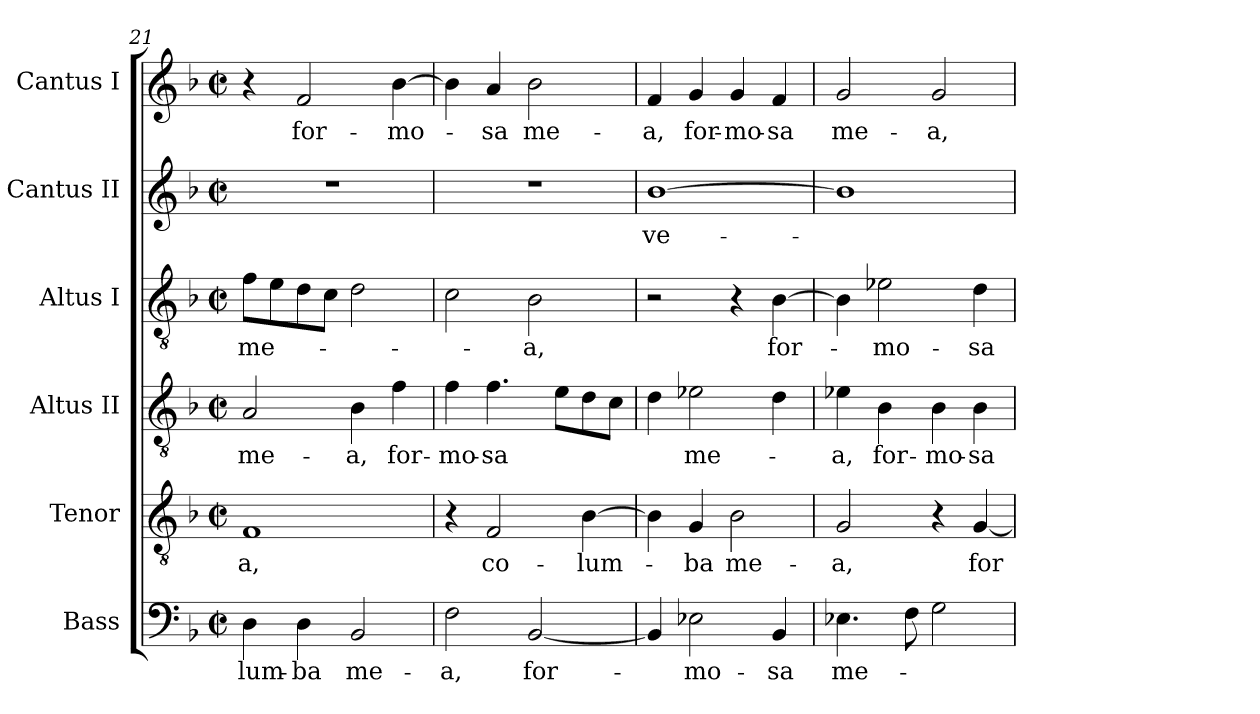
**kern	**text	**kern	**text	**kern	**text	**kern	**text	**kern	**text	**kern	**text
*part6	*part6	*part5	*part5	*part4	*part4	*part3	*part3	*part2	*part2	*part1	*part1
*staff6	*staff6	*staff5	*staff5	*staff4	*staff4	*staff3	*staff3	*staff2	*staff2	*staff1	*staff1
*I"Bass	*	*I"Tenor	*	*I"Altus II	*	*I"Altus I	*	*I"Cantus II	*	*I"Cantus I	*
*I'B.	*	*I'T.	*	*I'A. II	*	*I'A. I	*	*I'S. II	*	*I'S. I	*
*clefF4	*	*clefGv2	*	*clefGv2	*	*clefGv2	*	*clefG2	*	*clefG2	*
*	*	*ITrd7c12	*	*	*	*	*	*	*	*	*
*k[b-]	*	*k[b-]	*	*k[b-]	*	*k[b-]	*	*k[b-]	*	*k[b-]	*
*F:	*	*F:	*	*F:	*	*F:	*	*F:	*	*F:	*
*M2/2	*	*M2/2	*	*M2/2	*	*M2/2	*	*M2/2	*	*M2/2	*
*met(c|)	*	*met(c|)	*	*met(c|)	*	*met(c|)	*	*met(c|)	*	*met(c|)	*
=21	=21	=21	=21	=21	=21	=21	=21	=21	=21	=21	=21
!	!LO:LY:b:color=#000000	!	!	!	!	!	!	!	!	!	!
!	!	!	!LO:LY:b:color=#000000	!	!	!	!	!	!	!	!
!	!	!	!	!	!LO:LY:b:color=#000000	!	!	!	!	!	!
!	!	!	!	!	!	!	!LO:LY:b:color=#000000	!	!	!	!
4Di\	-lum-	1FFi	-a,	2Ai/	me-	8fi\L	me-	1r	.	4r	.
.	.	.	.	.	.	8ei\	.	.	.	.	.
!	!LO:LY:b:color=#000000	!	!	!	!	!	!	!	!	!	!
!	!	!	!	!	!	!	!	!	!	!	!LO:LY:b:color=#000000
4Di\	-ba	.	.	.	.	8di\	.	.	.	2fi/	for-
.	.	.	.	.	.	8ci\J	.	.	.	.	.
!	!LO:LY:b:color=#000000	!	!	!	!	!	!	!	!	!	!
!	!	!	!	!	!LO:LY:b:color=#000000	!	!	!	!	!	!
2BB-i/	me-	.	.	4B-i\	-a,	2di\	.	.	.	.	.
!	!	!	!	!	!LO:LY:b:color=#000000	!	!	!	!	!	!
!	!	!	!	!	!	!	!	!	!	!	!LO:LY:b:color=#000000
.	.	.	.	4fi\	for-	.	.	.	.	[>4b-i\	-mo-
=22	=22	=22	=22	=22	=22	=22	=22	=22	=22	=22	=22
!	!LO:LY:b:color=#000000	!	!	!	!	!	!	!	!	!	!
!	!	!	!	!	!LO:LY:b:color=#000000	!	!	!	!	!	!
2Fi\	-a,	4r	.	4fi\	-mo-	2ci\	.	1r	.	4b-i\]	.
!	!	!	!LO:LY:b:color=#000000	!	!	!	!	!	!	!	!
!	!	!	!	!	!LO:LY:b:color=#000000	!	!	!	!	!	!
!	!	!	!	!	!	!	!	!	!	!	!LO:LY:b:color=#000000
.	.	2FFi/	co-	4.fi\	-sa	.	.	.	.	4ai/	-sa
!	!LO:LY:b:color=#000000	!	!	!	!	!	!	!	!	!	!
!	!	!	!	!	!	!	!LO:LY:b:color=#000000	!	!	!	!
!	!	!	!	!	!	!	!	!	!	!	!LO:LY:b:color=#000000
[<2BB-i/	for-	.	.	.	.	2B-i\	-a,	.	.	2b-i\	me-
.	.	.	.	8ei\L	.	.	.	.	.	.	.
!	!	!	!LO:LY:b:color=#000000	!	!	!	!	!	!	!	!
.	.	[>4BB-i\	-lum-	8di\	.	.	.	.	.	.	.
.	.	.	.	8ci\J	.	.	.	.	.	.	.
=23	=23	=23	=23	=23	=23	=23	=23	=23	=23	=23	=23
!	!	!	!	!	!	!	!	!	!LO:LY:b:color=#000000	!	!
!	!	!	!	!	!	!	!	!	!	!	!LO:LY:b:color=#000000
4BB-i/]	.	4BB-i\]	.	4di\	.	2r	.	[>1b-i	ve-	4fi/	-a,
!	!LO:LY:b:color=#000000	!	!	!	!	!	!	!	!	!	!
!	!	!	!LO:LY:b:color=#000000	!	!	!	!	!	!	!	!
!	!	!	!	!	!LO:LY:b:color=#000000	!	!	!	!	!	!
!	!	!	!	!	!	!	!	!	!	!	!LO:LY:b:color=#000000
2E-Xi\	-mo-	4GGi/	-ba	2e-Xi\	me-	.	.	.	.	4gi/	for-
!	!	!	!LO:LY:b:color=#000000	!	!	!	!	!	!	!	!
!	!	!	!	!	!	!	!	!	!	!	!LO:LY:b:color=#000000
.	.	2BB-i\	me-	.	.	4r	.	.	.	4gi/	-mo-
!	!LO:LY:b:color=#000000	!	!	!	!	!	!	!	!	!	!
!	!	!	!	!	!	!	!LO:LY:b:color=#000000	!	!	!	!
!	!	!	!	!	!	!	!	!	!	!	!LO:LY:b:color=#000000
4BB-i/	-sa	.	.	4di\	.	[>4B-i\	for-	.	.	4fi/	-sa
=24	=24	=24	=24	=24	=24	=24	=24	=24	=24	=24	=24
!	!LO:LY:b:color=#000000	!	!	!	!	!	!	!	!	!	!
!	!	!	!LO:LY:b:color=#000000	!	!	!	!	!	!	!	!
!	!	!	!	!	!LO:LY:b:color=#000000	!	!	!	!	!	!
!	!	!	!	!	!	!	!	!	!	!	!LO:LY:b:color=#000000
4.E-Xi\	me-	2GGi/	-a,	4e-Xi\	-a,	4B-i\]	.	1b-i]	.	2gi/	me-
!	!	!	!	!	!LO:LY:b:color=#000000	!	!	!	!	!	!
!	!	!	!	!	!	!	!LO:LY:b:color=#000000	!	!	!	!
.	.	.	.	4B-i\	for-	2e-Xi\	-mo-	.	.	.	.
8Fi\	.	.	.	.	.	.	.	.	.	.	.
!	!	!	!	!	!LO:LY:b:color=#000000	!	!	!	!	!	!
!	!	!	!	!	!	!	!	!	!	!	!LO:LY:b:color=#000000
2Gi\	.	4r	.	4B-i\	-mo-	.	.	.	.	2gi/	-a,
!	!	!	!LO:LY:b:color=#000000	!	!	!	!	!	!	!	!
!	!	!	!	!	!LO:LY:b:color=#000000	!	!	!	!	!	!
!	!	!	!	!	!	!	!LO:LY:b:color=#000000	!	!	!	!
.	.	[<4GGi/	for-	4B-i\	-sa	4di\	-sa	.	.	.	.
=	=	=	=	=	=	=	=	=	=	=	=
*-	*-	*-	*-	*-	*-	*-	*-	*-	*-	*-	*-
